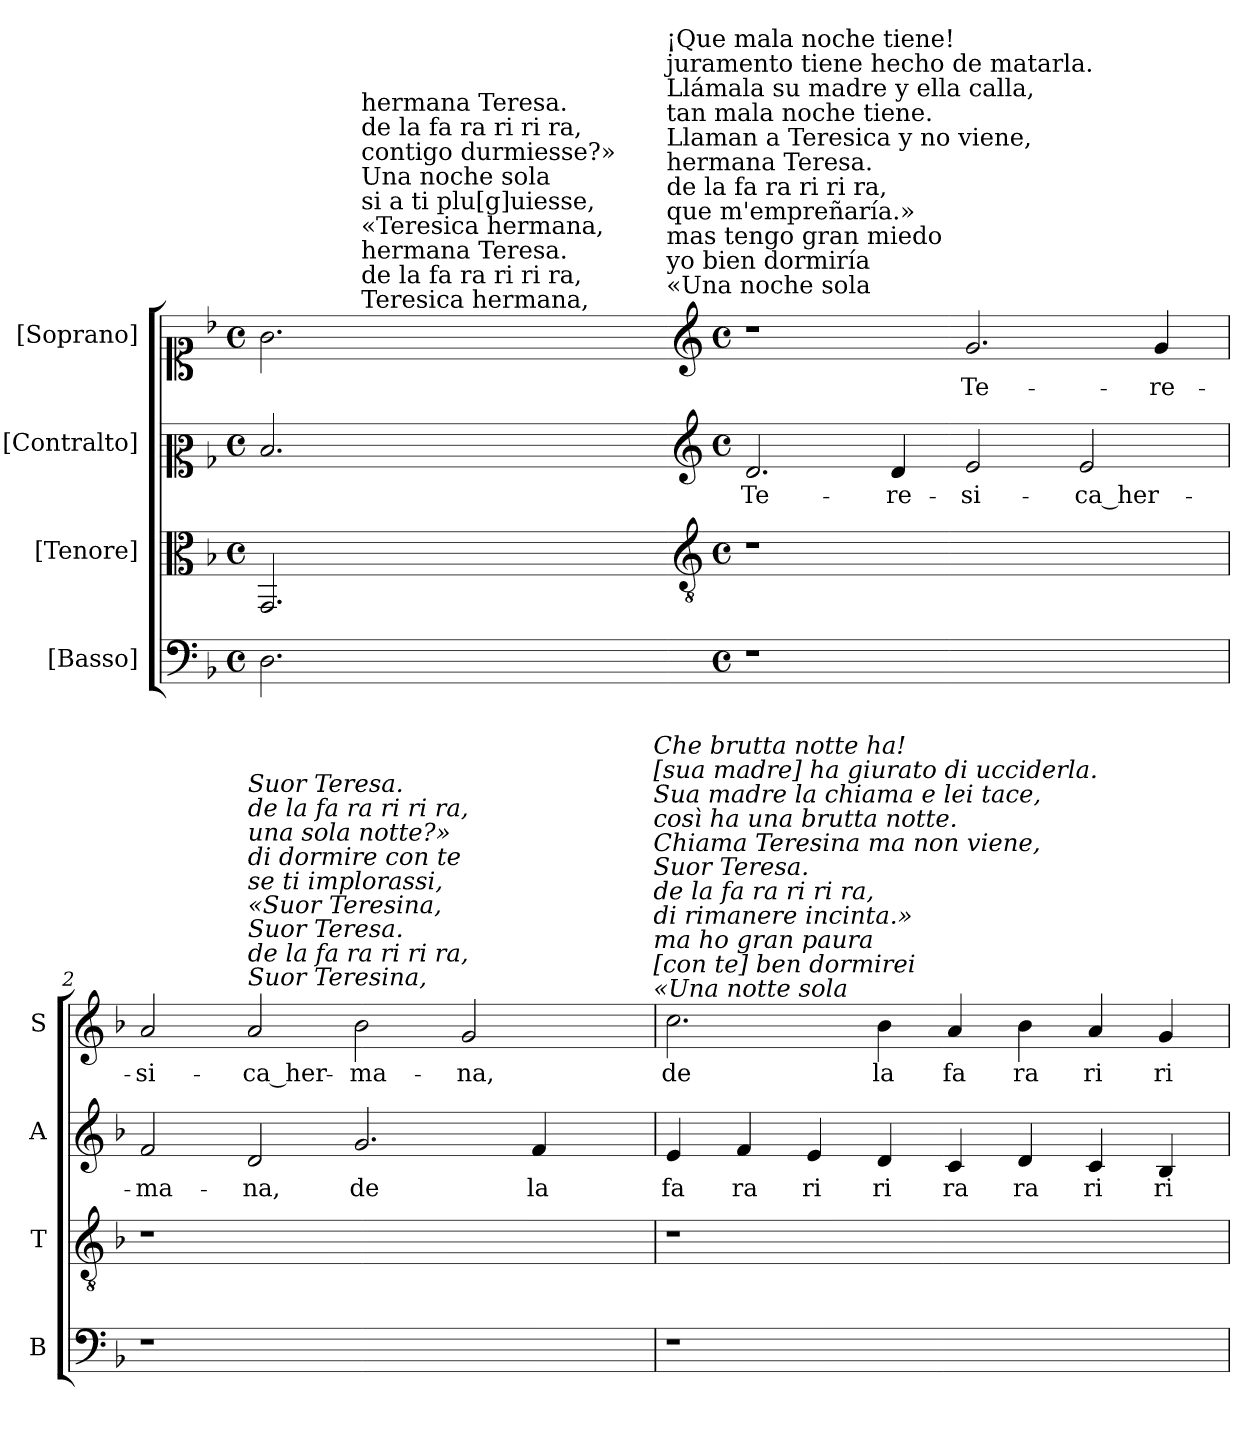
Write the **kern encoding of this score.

**kern	**kern	**kern	**text	**kern	**text
*part4	*part3	*part2	*part2	*part1	*part1
*staff4	*staff3	*staff2	*staff2	*staff1	*staff1
*I"[Basso]	*I"[Tenore]	*I"[Contralto]	*	*I"[Soprano]	*
*I'B	*I'T	*I'A	*	*I'S	*
!!LO:PB:g=z
*clefF4	*clefC3	*clefC2	*	*clefC1	*
*k[b-]	*k[b-]	*k[b-]	*	*k[b-]	*
*F:	*F:	*F:	*	*F:	*
*M4/4	*M4/4	*M4/4	*	*M4/4	*
*met(c)	*met(c)	*met(c)	*	*met(c)	*
=1	=1	=1	=1	=1	=1
!LO:N:head=open	!LO:N:head=open	!LO:N:head=open	!	!LO:N:head=open	!
*	*	*	*	*^	*
*	*	*	*	*	*^	*
2.Di\	2.GGi/	2.di/	.	2.gi\	4ryy	2ryy	.
.	.	.	.	.	64ryy	.	.
.	.	.	.	.	128ryy	.	.
.	.	.	.	.	512ryy	.	.
!	!	!	!	!	!LO:TX:a:t=Teresica hermana,	!	!
!	!	!	!	!	!LO:TX:t=de la fa ra ri ri ra,	!	!
!	!	!	!	!	!LO:TX:t=hermana Teresa.	!	!
!	!	!	!	!	!LO:TX:t=«Teresica hermana,	!	!
!	!	!	!	!	!LO:TX:t=si a ti plu[g]uiesse,	!	!
!	!	!	!	!	!LO:TX:t=Una noche sola	!	!
!	!	!	!	!	!LO:TX:t=contigo durmiesse?»	!	!
!	!	!	!	!	!LO:TX:t=de la fa ra ri ri ra,	!	!
!	!	!	!	!	!LO:TX:t=hermana Teresa.	!	!
.	.	.	.	.	2ryy	.	.
.	.	.	.	.	.	4ryy	.
4ryy	4ryy	4ryy	.	4ryy	.	8ryy	.
.	.	.	.	.	8ryy	.	.
.	.	.	.	.	.	16ryy	.
.	.	.	.	.	16ryy	.	.
.	.	.	.	.	.	32ryy	.
.	.	.	.	.	32ryy	.	.
.	.	.	.	.	.	64ryy	.
.	.	.	.	.	.	128...ryy	.
.	.	.	.	.	256.ryy	.	.
!	!	!	!	!	!	!LO:TX:a:t=«Una noche sola	!
!	!	!	!	!	!	!LO:TX:t=yo bien dormiría	!
!	!	!	!	!	!	!LO:TX:t=mas tengo gran miedo	!
!	!	!	!	!	!	!LO:TX:t=que m'empreñaría.»	!
!	!	!	!	!	!	!LO:TX:t=de la fa ra ri ri ra,	!
!	!	!	!	!	!	!LO:TX:t=hermana Teresa.	!
!	!	!	!	!	!	!LO:TX:t=Llaman a Teresica y no viene,	!
!	!	!	!	!	!	!LO:TX:t=tan mala noche tiene.	!
!	!	!	!	!	!	!LO:TX:t=Llámala su madre y ella calla,	!
!	!	!	!	!	!	!LO:TX:t=juramento tiene hecho de matarla.	!
!	!	!	!	!	!	!LO:TX:t=¡Que mala noche tiene!	!
.	.	.	.	.	.	1024ryy	.
*	*	*	*	*v	*v	*v	*
=1-	=1-	=1-	=1-	=1-	=1-
*	*clefGv2	*clefG2	*	*clefG2	*
*M4/4	*M4/4	*M4/4	*	*M4/4	*
*met(c)	*met(c)	*met(c)	*	*met(c)	*
*	*	*	*	*^	*
*	*	*	*	*	*^	*
!LO:N:vis=1	!LO:N:vis=1	!	!	!	!	!	!
*	*	*	*	*v	*v	*v	*
*	*	*	*	*^	*
*	*	*	*	*	*^	*
!	!	!	!LO:LY:b:color=#000000	!	!	!	!
*	*	*	*	*v	*v	*v	*
1r	1r	2.di/	Te-	1r	.
!	!	!	!LO:LY:b:color=#000000	!	!
.	.	4di/	-re-	.	.
!	!	!	!LO:LY:b:color=#000000	!	!
!	!	!	!	!	!LO:LY:b:color=#000000
1ryy	1ryy	2ei/	-si-	2.gi/	Te-
!	!	!	!LO:LY:b:color=#000000	!	!
.	.	2ei/	-ca_her-	.	.
!	!	!	!	!	!LO:LY:b:color=#000000
.	.	.	.	4gi/	-re-
=2	=2	=2	=2	=2	=2
!LO:N:vis=1	!LO:N:vis=1	!	!	!	!
!	!	!	!LO:LY:b:color=#000000	!	!
!	!	!	!	!	!LO:LY:b:color=#000000
*	*	*	*	*^	*
1r	1r	2fi/	-ma-	2ai/	1ryy	-si-
!	!	!	!LO:LY:b:color=#000000	!	!	!
!	!	!	!	!LO:TX:a:i:t=Suor Teresina,	!	!
!	!	!	!	!LO:TX:i:t=de la fa ra ri ri ra,	!	!
!	!	!	!	!LO:TX:i:t=Suor Teresa.	!	!
!	!	!	!	!LO:TX:i:t=«Suor Teresina,	!	!
!	!	!	!	!LO:TX:i:t=se ti implorassi,	!	!
!	!	!	!	!LO:TX:i:t=di dormire con te	!	!
!	!	!	!	!LO:TX:i:t=una sola notte?»	!	!
!	!	!	!	!LO:TX:i:t=de la fa ra ri ri ra,	!	!
!	!	!	!	!LO:TX:i:t=Suor Teresa.	!	!
!	!	!	!	!	!	!LO:LY:b:color=#000000
.	.	2di/	-na,	2ai/	.	-ca_her-
!	!	!	!LO:LY:b:color=#000000	!	!	!
!	!	!	!	!	!	!LO:LY:b:color=#000000
1ryy	1ryy	2.gi/	de	2b-i\	2ryy	-ma-
!	!	!	!	!	!	!LO:LY:b:color=#000000
.	.	.	.	2gi/	4ryy	-na,
!	!	!	!LO:LY:b:color=#000000	!	!	!
.	.	4fi/	la	.	8ryy	.
.	.	.	.	.	16ryy	.
.	.	.	.	.	32ryy	.
.	.	.	.	.	64ryy	.
.	.	.	.	.	128...ryy	.
!	!	!	!	!	!LO:TX:a:i:t=«Una notte sola	!
!	!	!	!	!	!LO:TX:i:t=[con te] ben dormirei	!
!	!	!	!	!	!LO:TX:i:t=ma ho gran paura	!
!	!	!	!	!	!LO:TX:i:t=di rimanere incinta.»	!
!	!	!	!	!	!LO:TX:i:t=de la fa ra ri ri ra,	!
!	!	!	!	!	!LO:TX:i:t=Suor Teresa.	!
!	!	!	!	!	!LO:TX:i:t=Chiama Teresina ma non viene,	!
!	!	!	!	!	!LO:TX:i:t=così ha una brutta notte.	!
!	!	!	!	!	!LO:TX:i:t=Sua madre la chiama e lei tace,	!
!	!	!	!	!	!LO:TX:i:t=[sua madre] ha giurato di ucciderla.	!
!	!	!	!	!	!LO:TX:i:t=Che brutta notte ha!	!
.	.	.	.	.	1024ryy	.
=3	=3	=3	=3	=3	=3	=3
!LO:N:vis=1	!LO:N:vis=1	!	!	!	!	!
*	*	*	*	*v	*v	*
*	*	*	*	*^	*
!	!	!	!LO:LY:b:color=#000000	!	!	!
*	*	*	*	*v	*v	*
*	*	*	*	*^	*
!	!	!	!	!	!	!LO:LY:b:color=#000000
*	*	*	*	*v	*v	*
1r	1r	4ei/	fa	2.cci\	de
!	!	!	!LO:LY:b:color=#000000	!	!
.	.	4fi/	ra	.	.
!	!	!	!LO:LY:b:color=#000000	!	!
.	.	4ei/	ri	.	.
!	!	!	!LO:LY:b:color=#000000	!	!
!	!	!	!	!	!LO:LY:b:color=#000000
.	.	4di/	ri	4b-i\	la
!	!	!	!LO:LY:b:color=#000000	!	!
!	!	!	!	!	!LO:LY:b:color=#000000
1ryy	1ryy	4ci/	ra	4ai/	fa
!	!	!	!LO:LY:b:color=#000000	!	!
!	!	!	!	!	!LO:LY:b:color=#000000
.	.	4di/	ra	4b-i\	ra
!	!	!	!LO:LY:b:color=#000000	!	!
!	!	!	!	!	!LO:LY:b:color=#000000
.	.	4ci/	ri	4ai/	ri
!	!	!	!LO:LY:b:color=#000000	!	!
!	!	!	!	!	!LO:LY:b:color=#000000
.	.	4B-i/	ri	4gi/	ri
=	=	=	=	=	=
*-	*-	*-	*-	*-	*-
